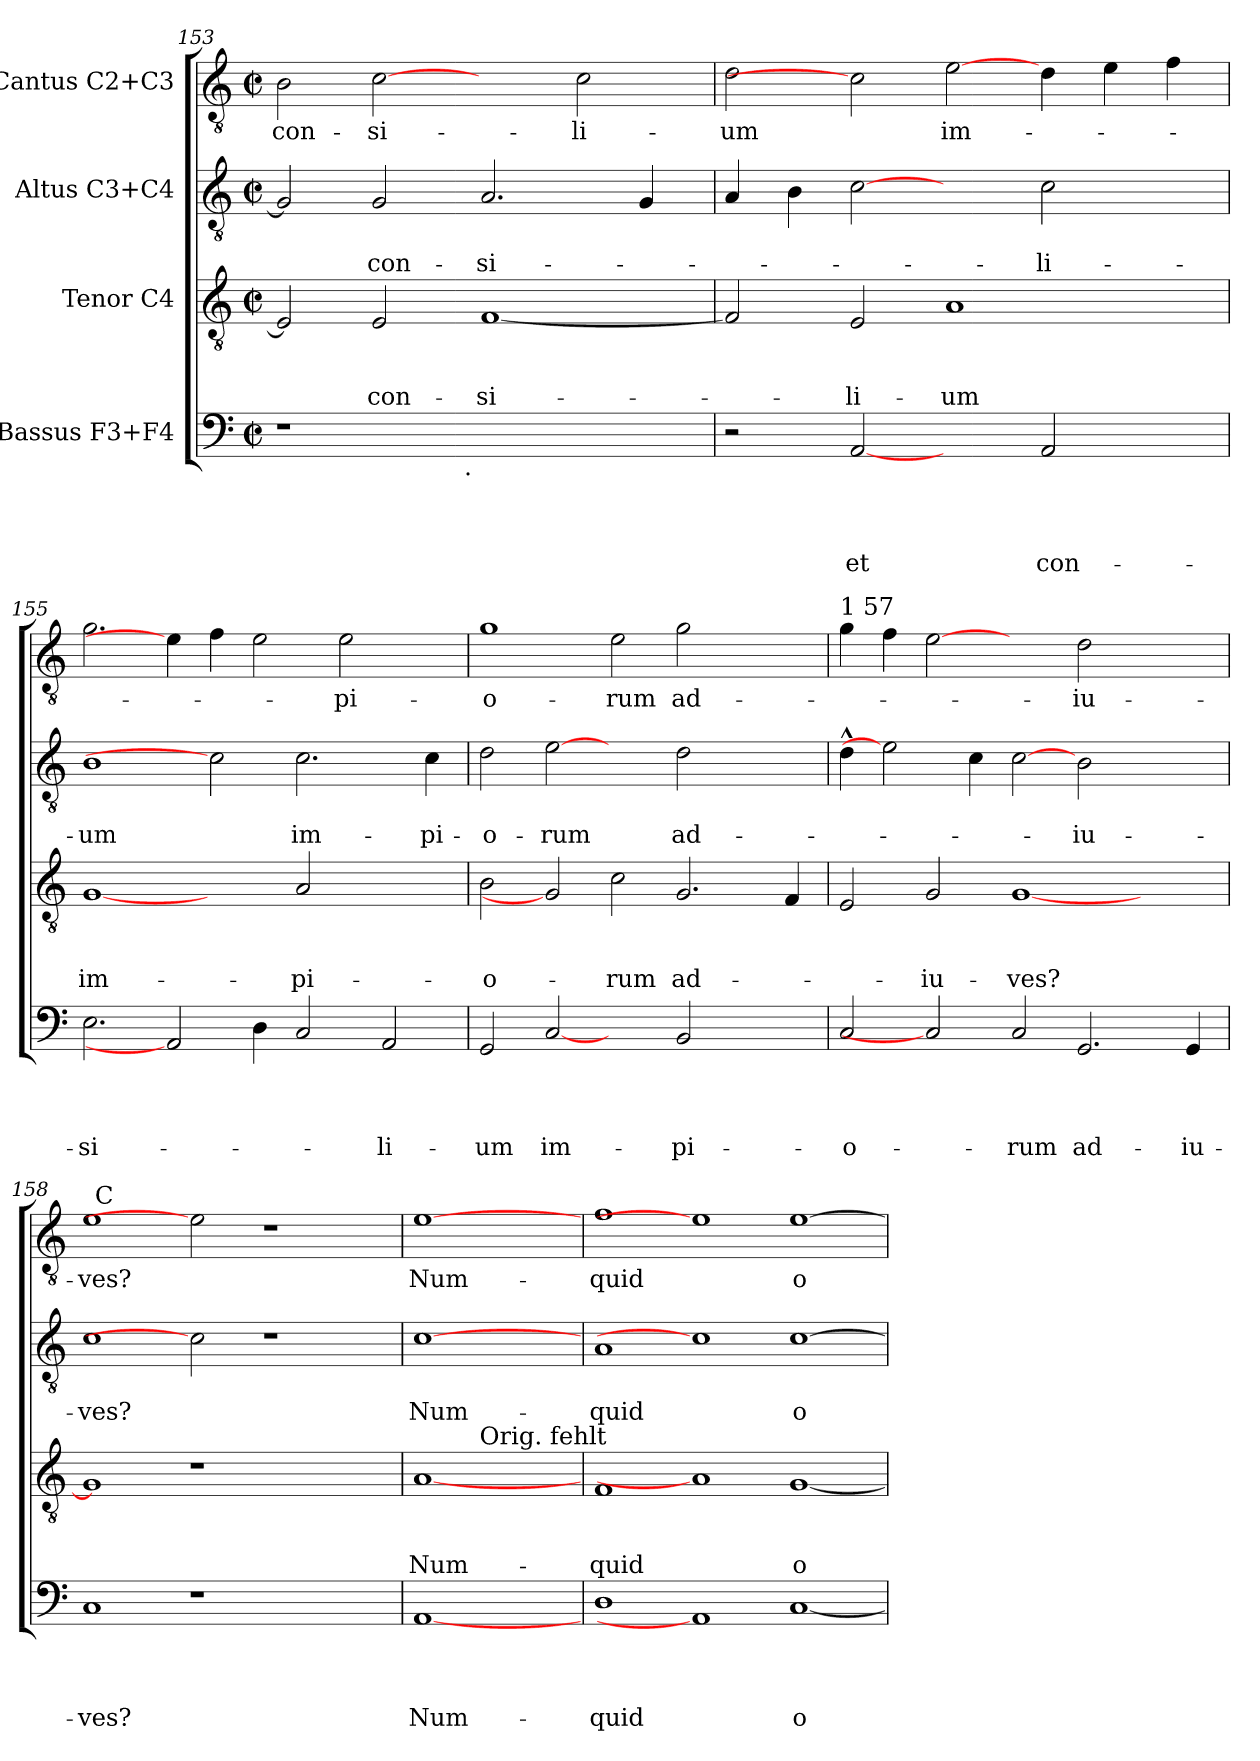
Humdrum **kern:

**kern	**text	**text	**text	**text	**kern	**text	**text	**text	**kern	**text	**text	**kern	**text
*part4	*part4	*part4	*part4	*part4	*part3	*part3	*part3	*part3	*part2	*part2	*part2	*part1	*part1
*staff4	*staff4	*staff4	*staff4	*staff4	*staff3	*staff3	*staff3	*staff3	*staff2	*staff2	*staff2	*staff1	*staff1
*I"Bassus F3+F4	*	*	*	*	*I"Tenor C4	*	*	*	*I"Altus C3+C4	*	*	*I"Cantus C2+C3	*
*clefF4	*	*	*	*	*clefGv2	*	*	*	*clefGv2	*	*	*clefGv2	*
*k[]	*	*	*	*	*k[]	*	*	*	*k[]	*	*	*k[]	*
*C:	*	*	*	*	*C:	*	*	*	*C:	*	*	*C:	*
*M2/2	*	*	*	*	*M2/2	*	*	*	*M2/2	*	*	*M2/2	*
*met(c|)	*	*	*	*	*met(c|)	*	*	*	*met(c|)	*	*	*met(c|)	*
=153	=153	=153	=153	=153	=153	=153	=153	=153	=153	=153	=153	=153	=153
!	!	!	!	!	!	!	!	!	!	!	!	!	!LO:LY:b
*^	*	*	*	*	*	*	*	*	*	*	*	*	*
1r	2ryy	.	.	.	.	2E/]	.	.	.	2G/]	.	.	2B\	con-
!	!	!	!	!	!	!	!	!	!LO:LY:b	!	!	!LO:LY:b	!	!LO:LY:b
.	4...ryy	.	.	.	.	2E/	.	.	con-	2G/	.	con-	[2c	-si-
!	!LO:TX:b:t=.	!	!	!	!	!	!	!	!	!	!	!	!	!
.	1ryy	.	.	.	.	.	.	.	.	.	.	.	.	.
!	!	!	!	!	!	!	!	!	!LO:LY:b	!	!	!LO:LY:b	!	!
1ryy	.	.	.	.	.	[<1F	.	.	-si-	2.A/	.	-si-	2ryy	.
!	!	!	!	!	!	!	!	!	!	!	!	!	!	!LO:LY:b
.	.	.	.	.	.	.	.	.	.	.	.	.	2c\	-li-
.	.	.	.	.	.	.	.	.	.	4G/	.	.	.	.
.	32ryy	.	.	.	.	.	.	.	.	.	.	.	.	.
=154	=154	=154	=154	=154	=154	=154	=154	=154	=154	=154	=154	=154	=154	=154
!	!	!	!	!	!	!	!	!	!	!	!	!	!	!LO:LY:b
*v	*v	*	*	*	*	*	*	*	*	*	*	*	*	*
2r	.	.	.	.	2F/]	.	.	.	4A/	.	.	2d\	-um
.	.	.	.	.	.	.	.	.	4B\	.	.	.	.
!	!	!	!	!LO:LY:b	!	!	!	!LO:LY:b	!	!	!	!	!
[2AA	.	.	.	et	2E/	.	.	-li-	[2c	.	.	2c]	.
!	!	!	!	!	!	!	!	!LO:LY:b	!	!	!	!	!LO:LY:b
2ryy	.	.	.	.	1A	.	.	-um	2ryy	.	.	[2e\	im-
!	!	!	!	!LO:LY:b	!	!	!	!	!	!	!LO:LY:b	!	!
2AA/	.	.	.	con-	.	.	.	.	2c\	.	-li-	4d\	.
.	.	.	.	.	.	.	.	.	.	.	.	4e\	.
4ryy	.	.	.	.	4ryy	.	.	.	4ryy	.	.	4f\	.
=155	=155	=155	=155	=155	=155	=155	=155	=155	=155	=155	=155	=155	=155
!	!	!	!	!LO:LY:b	!	!	!	!LO:LY:b	!	!	!LO:LY:b	!	!
2.E\	.	.	.	-si-	[1G	.	.	im-	1B	.	-um	2.g\	.
2AA]	.	.	.	.	.	.	.	.	.	.	.	4e\]	.
.	.	.	.	.	2ryy	.	.	.	2c]	.	.	4f\	.
4D\	.	.	.	.	.	.	.	.	.	.	.	2e\	.
!	!	!	!	!	!	!	!	!LO:LY:b	!	!	!LO:LY:b	!	!
2C/	.	.	.	.	2A/	.	.	-pi-	2.c\	.	im-	.	.
!	!	!	!	!	!	!	!	!	!	!	!	!	!LO:LY:b
.	.	.	.	.	.	.	.	.	.	.	.	2e\	-pi-
!	!	!	!	!LO:LY:b	!	!	!	!	!	!	!	!	!
2AA/	.	.	.	-li-	2ryy	.	.	.	.	.	.	.	.
!	!	!	!	!	!	!	!	!	!	!	!LO:LY:b	!	!
.	.	.	.	.	.	.	.	.	4c\	.	-pi-	4ryy	.
=156	=156	=156	=156	=156	=156	=156	=156	=156	=156	=156	=156	=156	=156
!	!	!	!	!LO:LY:b	!	!	!	!LO:LY:b	!	!	!LO:LY:b	!	!LO:LY:b
2GG/	.	.	.	-um	2B\	.	.	-o-	2d\	.	-o-	1g	-o-
!	!	!	!	!LO:LY:b	!	!	!	!	!	!	!LO:LY:b	!	!
[2C	.	.	.	im-	2G]	.	.	.	[2e	.	-rum	.	.
!	!	!	!	!	!	!	!	!LO:LY:b	!	!	!	!	!LO:LY:b
2ryy	.	.	.	.	2c\	.	.	-rum	2ryy	.	.	2e\	-rum
!	!	!	!	!LO:LY:b	!	!	!	!LO:LY:b	!	!	!LO:LY:b	!	!LO:LY:b
2BB/	.	.	.	-pi-	2.G/	.	.	ad-	2d\	.	ad-	2g\	ad-
2ryy	.	.	.	.	.	.	.	.	2ryy	.	.	2ryy	.
.	.	.	.	.	4F/	.	.	.	.	.	.	.	.
!!LO:LB:g=z
=157	=157	=157	=157	=157	=157	=157	=157	=157	=157	=157	=157	=157	=157
!	!	!	!	!	!	!	!	!	!	!	!	!LO:TX:a:t=1 57	!
!	!	!	!	!LO:LY:b	!	!	!	!	!	!	!	!	!
2C/	.	.	.	-o-	2E/	.	.	.	4d^^>\	.	.	4g\	.
.	.	.	.	.	.	.	.	.	2e]	.	.	4f\	.
!	!	!	!	!	!	!	!	!LO:LY:b	!	!	!	!	!
2C]	.	.	.	.	2G/	.	.	-iu-	.	.	.	[2e	.
.	.	.	.	.	.	.	.	.	4c\	.	.	.	.
!	!	!	!	!LO:LY:b	!	!	!	!LO:LY:b	!	!	!	!	!
2C/	.	.	.	-rum	[<1G	.	.	-ves?	[2c	.	.	2ryy	.
!	!	!	!	!LO:LY:b	!	!	!	!	!	!	!LO:LY:b	!	!LO:LY:b
2.GG/	.	.	.	ad-	.	.	.	.	2B\	.	-iu-	2d\	-iu-
.	.	.	.	.	2ryy	.	.	.	2ryy	.	.	2ryy	.
!	!	!	!	!LO:LY:b	!	!	!	!	!	!	!	!	!
4GG/	.	.	.	-iu-	.	.	.	.	.	.	.	.	.
=158	=158	=158	=158	=158	=158	=158	=158	=158	=158	=158	=158	=158	=158
!	!	!	!	!LO:LY:b	!	!	!	!	!	!	!LO:LY:b	!	!LO:LY:b
*	*	*	*	*	*	*	*	*	*	*	*	*^	*
1C	.	.	.	-ves?	1G]	.	.	.	1c	.	-ves?	1e	32ryy	-ves?
!	!	!	!	!	!	!	!	!	!	!	!	!	!LO:TX:a:t=C	!
.	.	.	.	.	.	.	.	.	.	.	.	.	1ryy	.
1r	.	.	.	.	1r	.	.	.	2c]	.	.	2e]	.	.
.	.	.	.	.	.	.	.	.	.	.	.	.	1ryy	.
.	.	.	.	.	.	.	.	.	1r	.	.	1r	.	.
2ryy	.	.	.	.	2ryy	.	.	.	.	.	.	.	.	.
.	.	.	.	.	.	.	.	.	.	.	.	.	4...ryy	.
=159	=159	=159	=159	=159	=159	=159	=159	=159	=159	=159	=159	=159	=159	=159
!	!	!	!	!LO:LY:b	!	!	!	!LO:LY:b	!	!	!LO:LY:b	!	!	!LO:LY:b
*	*	*	*	*	*^	*	*	*	*	*	*	*v	*v	*
[1AA	.	.	.	Num-	[1A	4ryy	.	.	Num-	[1c	.	Num-	[1e	Num-
.	.	.	.	.	.	16.ryy	.	.	.	.	.	.	.	.
!	!	!	!	!	!	!LO:TX:a:t=Orig. fehlt	!	!	!	!	!	!	!	!
.	.	.	.	.	.	2ryy	.	.	.	.	.	.	.	.
.	.	.	.	.	.	8ryy	.	.	.	.	.	.	.	.
.	.	.	.	.	.	32ryy	.	.	.	.	.	.	.	.
=160	=160	=160	=160	=160	=160	=160	=160	=160	=160	=160	=160	=160	=160	=160
!	!	!	!	!LO:LY:b	!	!	!	!	!LO:LY:b	!	!	!LO:LY:b	!	!LO:LY:b
*	*	*	*	*	*v	*v	*	*	*	*	*	*	*	*
1D	.	.	.	-quid	1F	.	.	-quid	1A	.	-quid	1f	-quid
1AA]	.	.	.	.	1A]	.	.	.	1c]	.	.	1e]	.
!	!	!	!	!LO:LY:b	!	!	!	!LO:LY:b	!	!	!LO:LY:b	!	!LO:LY:b
[<1C	.	.	.	o-	[<1G	.	.	o-	[>1c	.	o-	[>1e	o-
=	=	=	=	=	=	=	=	=	=	=	=	=	=
*-	*-	*-	*-	*-	*-	*-	*-	*-	*-	*-	*-	*-	*-
